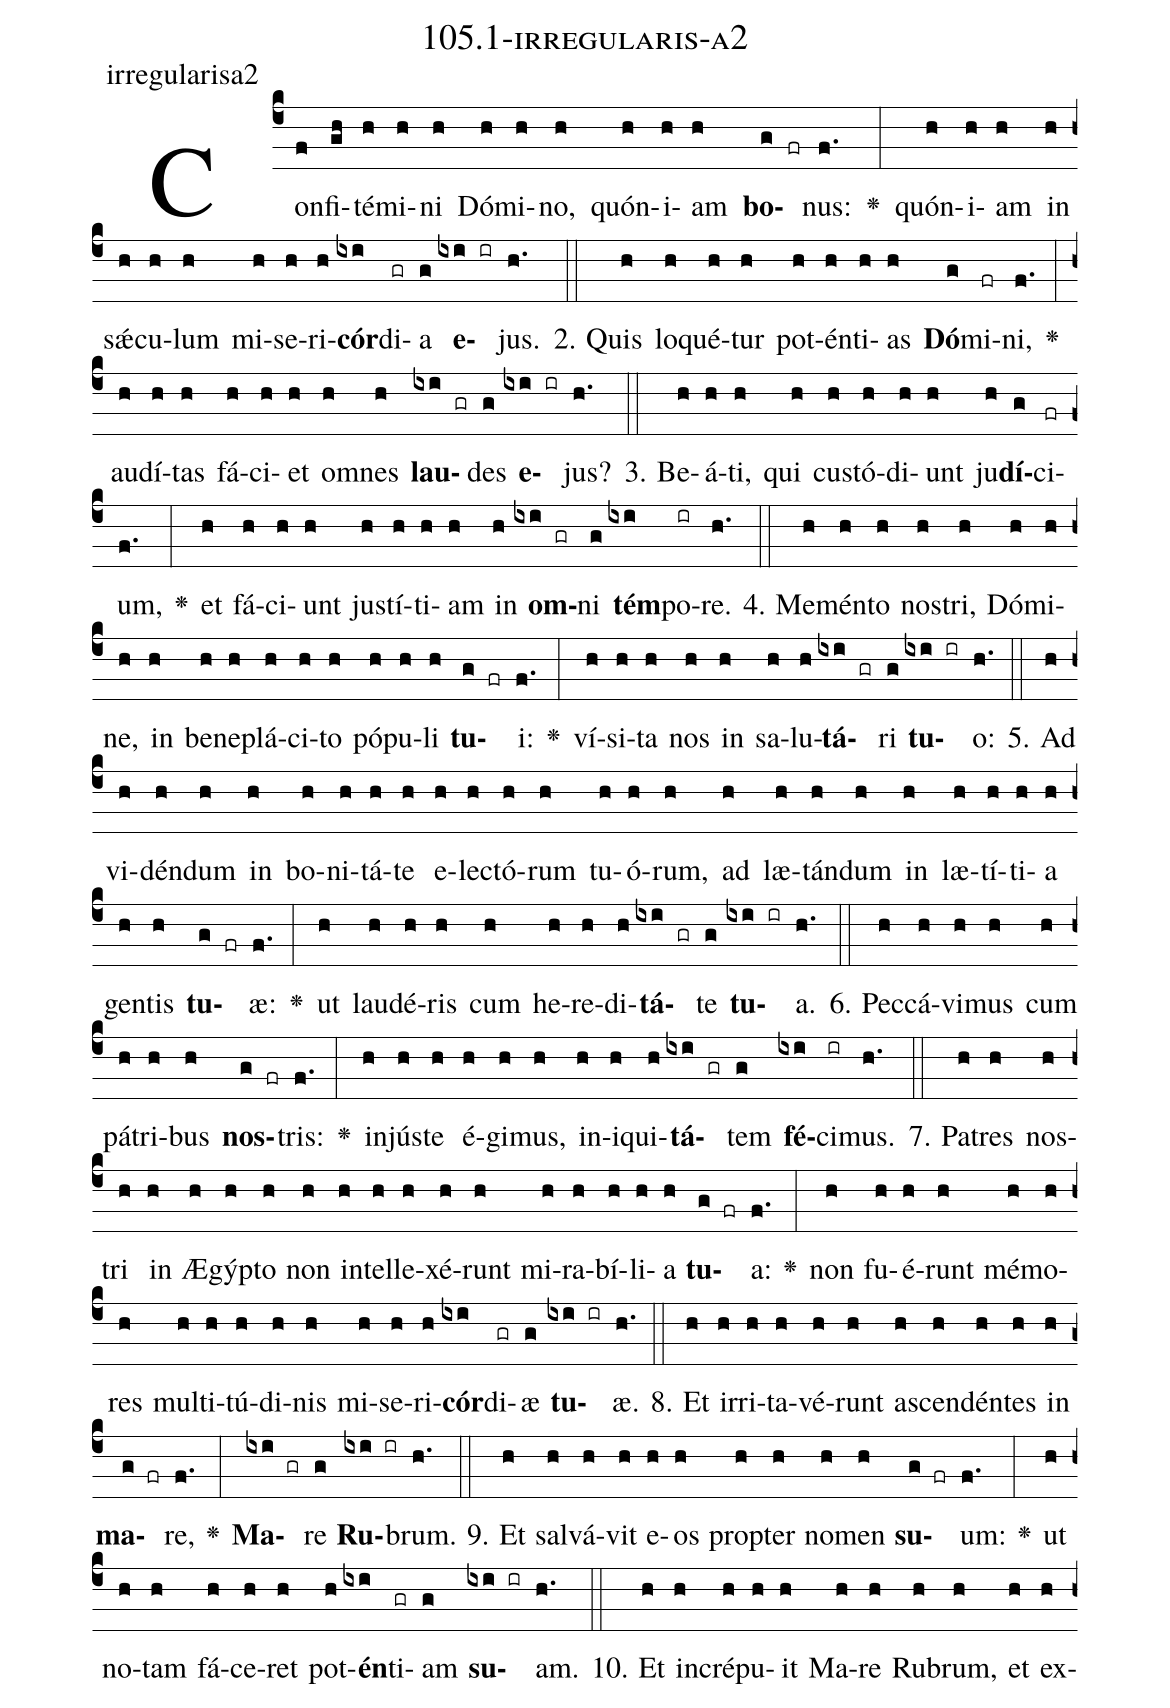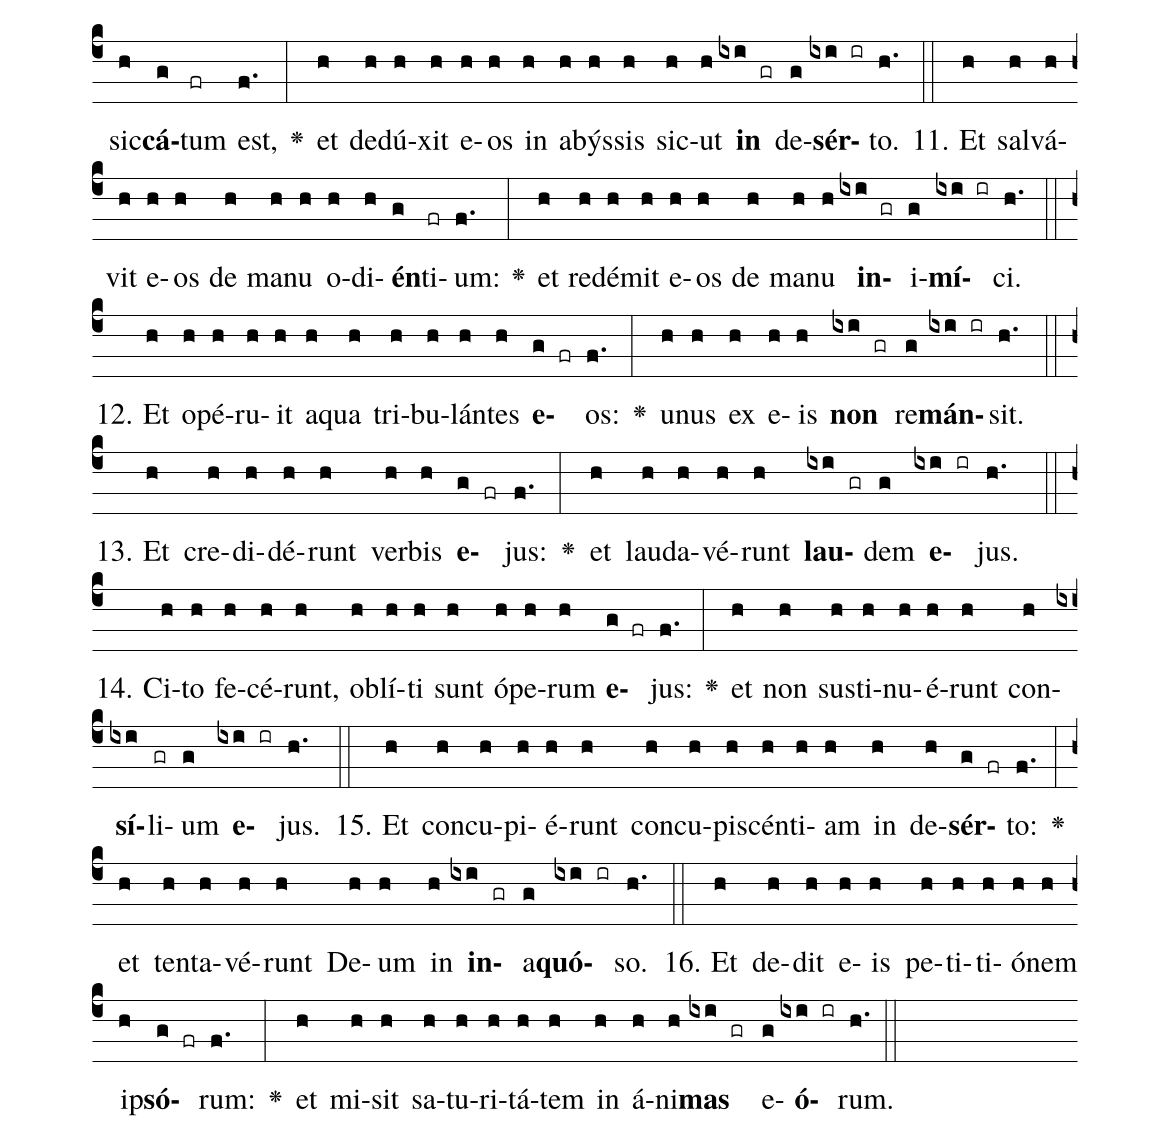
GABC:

name: 105.1-irregularis-a2;
annotation: irregularisa2;
%%
(c4)Con(f)fi(gh)té(h)mi(h)ni(h) Dó(h)mi(h)no,(h) quón(h)i(h)am(h) <b>bo</b>(g fr)nus:(f.) <v>\greheightstar</v>(:) quón(h)i(h)am(h) in(h) sǽ(h)cu(h)lum(h) mi(h)se(h)ri(h)<b>cór</b>(ixi)di(gr)a(g) <b>e</b>(ixi ir)jus.(h.) (::)
2. Quis(h) lo(h)qué(h)tur(h) pot(h)én(h)ti(h)as(h) <b>Dó</b>(g)mi(fr)ni,(f.) <v>\greheightstar</v>(:) au(h)dí(h)tas(h) fá(h)ci(h)et(h) om(h)nes(h) <b>lau</b>(ixi gr)des(g) <b>e</b>(ixi ir)jus?(h.) (::)
3. Be(h)á(h)ti,(h) qui(h) cus(h)tó(h)di(h)unt(h) ju(h)<b>dí</b>(g)ci(fr)um,(f.) <v>\greheightstar</v>(:) et(h) fá(h)ci(h)unt(h) jus(h)tí(h)ti(h)am(h) in(h) <b>om</b>(ixi gr)ni(g) <b>tém</b>(ixi)po(ir)re.(h.) (::)
4. Me(h)mén(h)to(h) nos(h)tri,(h) Dó(h)mi(h)ne,(h) in(h) be(h)ne(h)plá(h)ci(h)to(h) pó(h)pu(h)li(h) <b>tu</b>(g fr)i:(f.) <v>\greheightstar</v>(:) ví(h)si(h)ta(h) nos(h) in(h) sa(h)lu(h)<b>tá</b>(ixi gr)ri(g) <b>tu</b>(ixi ir)o:(h.) (::)
5. Ad(h) vi(h)dén(h)dum(h) in(h) bo(h)ni(h)tá(h)te(h) e(h)lec(h)tó(h)rum(h) tu(h)ó(h)rum,(h) ad(h) læ(h)tán(h)dum(h) in(h) læ(h)tí(h)ti(h)a(h) gen(h)tis(h) <b>tu</b>(g fr)æ:(f.) <v>\greheightstar</v>(:) ut(h) lau(h)dé(h)ris(h) cum(h) he(h)re(h)di(h)<b>tá</b>(ixi gr)te(g) <b>tu</b>(ixi ir)a.(h.) (::)
6. Pec(h)cá(h)vi(h)mus(h) cum(h) pá(h)tri(h)bus(h) <b>nos</b>(g fr)tris:(f.) <v>\greheightstar</v>(:) in(h)jús(h)te(h) é(h)gi(h)mus,(h) in(h)i(h)qui(h)<b>tá</b>(ixi gr)tem(g) <b>fé</b>(ixi)ci(ir)mus.(h.) (::)
7. Pa(h)tres(h) nos(h)tri(h) in(h) Æ(h)gýp(h)to(h) non(h) in(h)tel(h)le(h)xé(h)runt(h) mi(h)ra(h)bí(h)li(h)a(h) <b>tu</b>(g fr)a:(f.) <v>\greheightstar</v>(:) non(h) fu(h)é(h)runt(h) mé(h)mo(h)res(h) mul(h)ti(h)tú(h)di(h)nis(h) mi(h)se(h)ri(h)<b>cór</b>(ixi)di(gr)æ(g) <b>tu</b>(ixi ir)æ.(h.) (::)
8. Et(h) ir(h)ri(h)ta(h)vé(h)runt(h) a(h)scen(h)dén(h)tes(h) in(h) <b>ma</b>(g fr)re,(f.) <v>\greheightstar</v>(:) <b>Ma</b>(ixi gr)re(g) <b>Ru</b>(ixi ir)brum.(h.) (::)
9. Et(h) sal(h)vá(h)vit(h) e(h)os(h) prop(h)ter(h) no(h)men(h) <b>su</b>(g fr)um:(f.) <v>\greheightstar</v>(:) ut(h) no(h)tam(h) fá(h)ce(h)ret(h) pot(h)<b>én</b>(ixi)ti(gr)am(g) <b>su</b>(ixi ir)am.(h.) (::)
10. Et(h) in(h)cré(h)pu(h)it(h) Ma(h)re(h) Ru(h)brum,(h) et(h) ex(h)sic(h)<b>cá</b>(g)tum(fr) est,(f.) <v>\greheightstar</v>(:) et(h) de(h)dú(h)xit(h) e(h)os(h) in(h) a(h)býs(h)sis(h) sic(h)ut(h) <b>in</b>(ixi gr) de(g)<b>sér</b>(ixi ir)to.(h.) (::)
11. Et(h) sal(h)vá(h)vit(h) e(h)os(h) de(h) ma(h)nu(h) o(h)di(h)<b>én</b>(g)ti(fr)um:(f.) <v>\greheightstar</v>(:) et(h) red(h)é(h)mit(h) e(h)os(h) de(h) ma(h)nu(h) <b>in</b>(ixi gr)i(g)<b>mí</b>(ixi ir)ci.(h.) (::)
12. Et(h) o(h)pé(h)ru(h)it(h) a(h)qua(h) tri(h)bu(h)lán(h)tes(h) <b>e</b>(g fr)os:(f.) <v>\greheightstar</v>(:) u(h)nus(h) ex(h) e(h)is(h) <b>non</b>(ixi gr) re(g)<b>mán</b>(ixi ir)sit.(h.) (::)
13. Et(h) cre(h)di(h)dé(h)runt(h) ver(h)bis(h) <b>e</b>(g fr)jus:(f.) <v>\greheightstar</v>(:) et(h) lau(h)da(h)vé(h)runt(h) <b>lau</b>(ixi gr)dem(g) <b>e</b>(ixi ir)jus.(h.) (::)
14. Ci(h)to(h) fe(h)cé(h)runt,(h) ob(h)lí(h)ti(h) sunt(h) ó(h)pe(h)rum(h) <b>e</b>(g fr)jus:(f.) <v>\greheightstar</v>(:) et(h) non(h) sus(h)ti(h)nu(h)é(h)runt(h) con(h)<b>sí</b>(ixi)li(gr)um(g) <b>e</b>(ixi ir)jus.(h.) (::)
15. Et(h) con(h)cu(h)pi(h)é(h)runt(h) con(h)cu(h)pi(h)scén(h)ti(h)am(h) in(h) de(h)<b>sér</b>(g fr)to:(f.) <v>\greheightstar</v>(:) et(h) ten(h)ta(h)vé(h)runt(h) De(h)um(h) in(h) <b>in</b>(ixi gr)a(g)<b>quó</b>(ixi ir)so.(h.) (::)
16. Et(h) de(h)dit(h) e(h)is(h) pe(h)ti(h)ti(h)ó(h)nem(h) ip(h)<b>só</b>(g fr)rum:(f.) <v>\greheightstar</v>(:) et(h) mi(h)sit(h) sa(h)tu(h)ri(h)tá(h)tem(h) in(h) á(h)ni(h)<b>mas</b>(ixi gr) e(g)<b>ó</b>(ixi ir)rum.(h.) (::)
